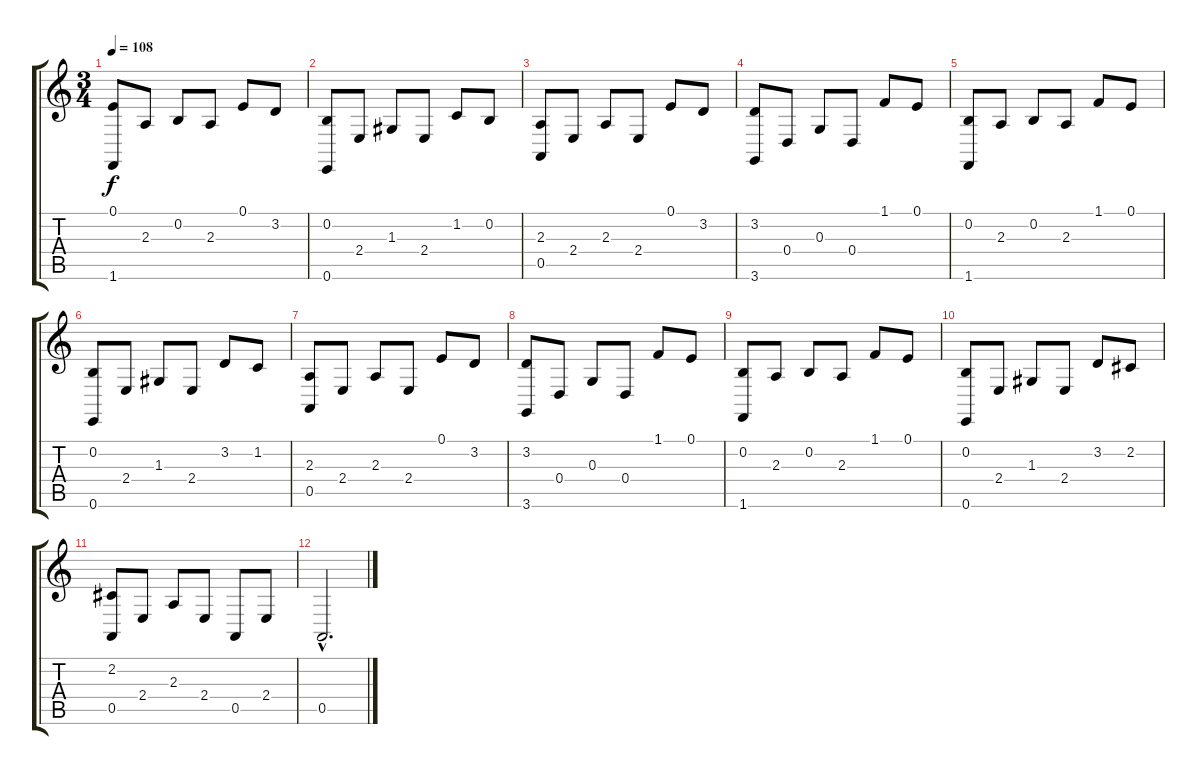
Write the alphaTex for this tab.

\track "" {instrument orchestralharp}
\staff {score tabs}
\tuning (E4 B3 G3 D3 A2 E2) {hide}
\ts (3 4)
\tempo 108
\clef g2
\ks c
(0.1 1.6).8{dy f} 2.3.8 0.2.8 2.3.8 0.1.8 3.2.8 |
(0.2 0.6).8 2.4.8 1.3.8 2.4.8 1.2.8 0.2.8 |
(2.3 0.5).8 2.4.8 2.3.8 2.4.8 0.1.8 3.2.8 |
(3.2 3.6).8 0.4.8 0.3.8 0.4.8 1.1.8 0.1.8 |
(0.2 1.6).8 2.3.8 0.2.8 2.3.8 1.1.8 0.1.8 |
(0.2 0.6).8 2.4.8 1.3.8 2.4.8 3.2.8 1.2.8 |
(2.3 0.5).8 2.4.8 2.3.8 2.4.8 0.1.8 3.2.8 |
(3.2 3.6).8 0.4.8 0.3.8 0.4.8 1.1.8 0.1.8 |
(0.2 1.6).8 2.3.8 0.2.8 2.3.8 1.1.8 0.1.8 |
(0.2 0.6).8 2.4.8 1.3.8 2.4.8 3.2.8 2.2.8 |
(2.2 0.5).8 2.4.8 2.3.8 2.4.8 0.5.8 2.4.8 |
0.5{hac}.2{d}
